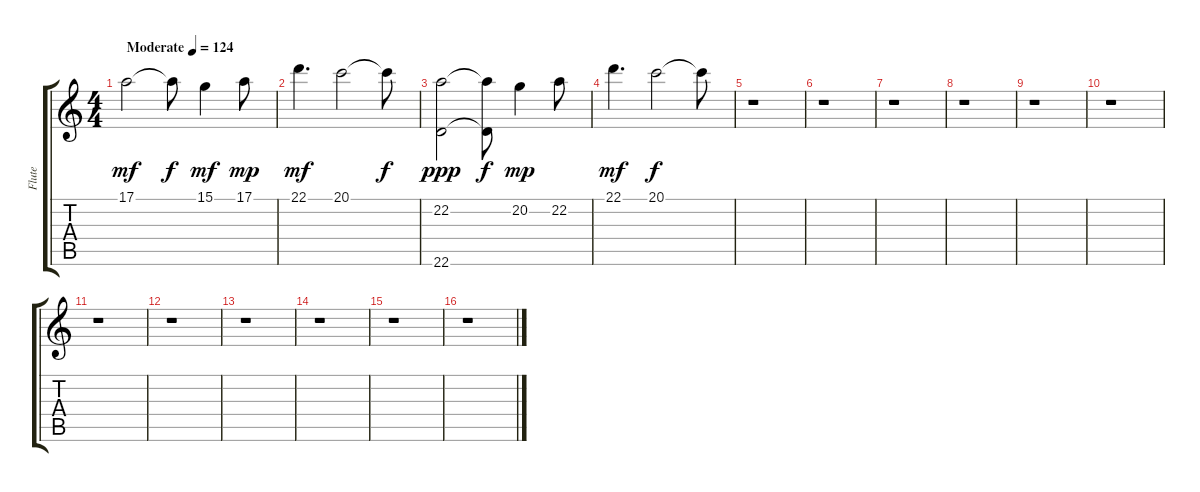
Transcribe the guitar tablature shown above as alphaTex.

\track ("Flute" "Flute") {instrument flute}
\staff {score tabs}
\tuning (E4 B3 G3 D3 A2 E2) {hide}
\ts (4 4)
\tempo (124 "Moderate")
\clef g2
\ks c
17.1.2{dy mf instrument flute} 17.1{t}.8{dy f} 15.1.4{dy mf} 17.1.8{dy mp} |
22.1.4{d dy mf} 20.1.2 20.1{t}.8{dy f} |
(22.2 22.6).2{dy ppp} (22.2{t} 22.6{t}).8{dy f} 20.2.4{dy mp} 22.2.8 |
22.1.4{d dy mf} 20.1.2{dy f} 20.1{t}.8 |
r.1 |
r.1 |
r.1 |
r.1 |
r.1 |
r.1 |
r.1 |
r.1 |
r.1 |
r.1 |
r.1 |
r.1
